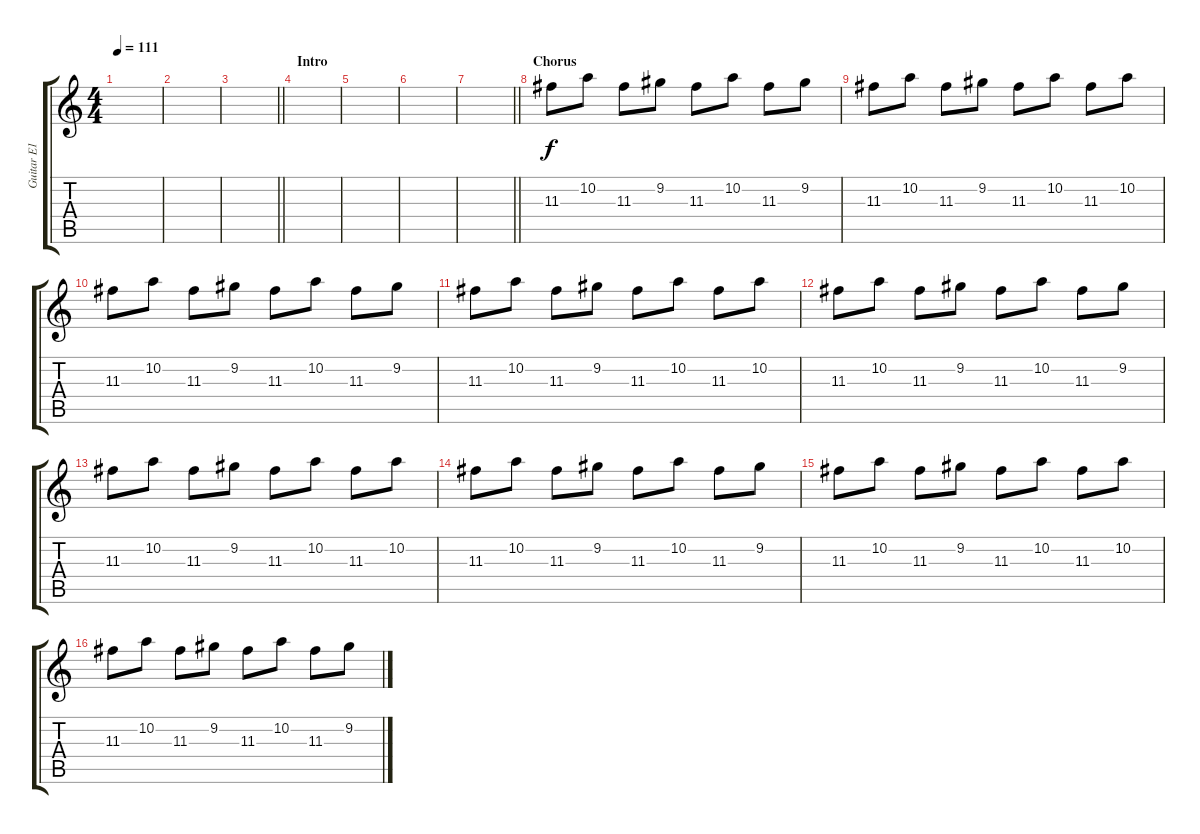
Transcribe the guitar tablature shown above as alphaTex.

\track ("Guitar E1 RSE" "Guitar E1 ") {instrument overdrivenguitar}
\staff {score tabs}
\tuning (E4 B3 G3 D3 A2 E2) {hide}
\ts (4 4)
\tempo 111
\clef g2
\ks c
|
|
\barLineRight lightlight
|
\section ("" "Intro")
|
|
|
\barLineRight lightlight
|
\section ("" "Chorus")
11.3.8{volume 10} 10.2.8 11.3.8 9.2.8 11.3.8 10.2.8 11.3.8 9.2.8 |
11.3.8 10.2.8 11.3.8 9.2.8 11.3.8 10.2.8 11.3.8 10.2.8 |
11.3.8 10.2.8 11.3.8 9.2.8 11.3.8 10.2.8 11.3.8 9.2.8 |
11.3.8 10.2.8 11.3.8 9.2.8 11.3.8 10.2.8 11.3.8 10.2.8 |
11.3.8 10.2.8 11.3.8 9.2.8 11.3.8 10.2.8 11.3.8 9.2.8 |
11.3.8 10.2.8 11.3.8 9.2.8 11.3.8 10.2.8 11.3.8 10.2.8 |
11.3.8 10.2.8 11.3.8 9.2.8 11.3.8 10.2.8 11.3.8 9.2.8 |
11.3.8 10.2.8 11.3.8 9.2.8 11.3.8 10.2.8 11.3.8 10.2.8 |
11.3.8 10.2.8 11.3.8 9.2.8 11.3.8 10.2.8 11.3.8 9.2.8
